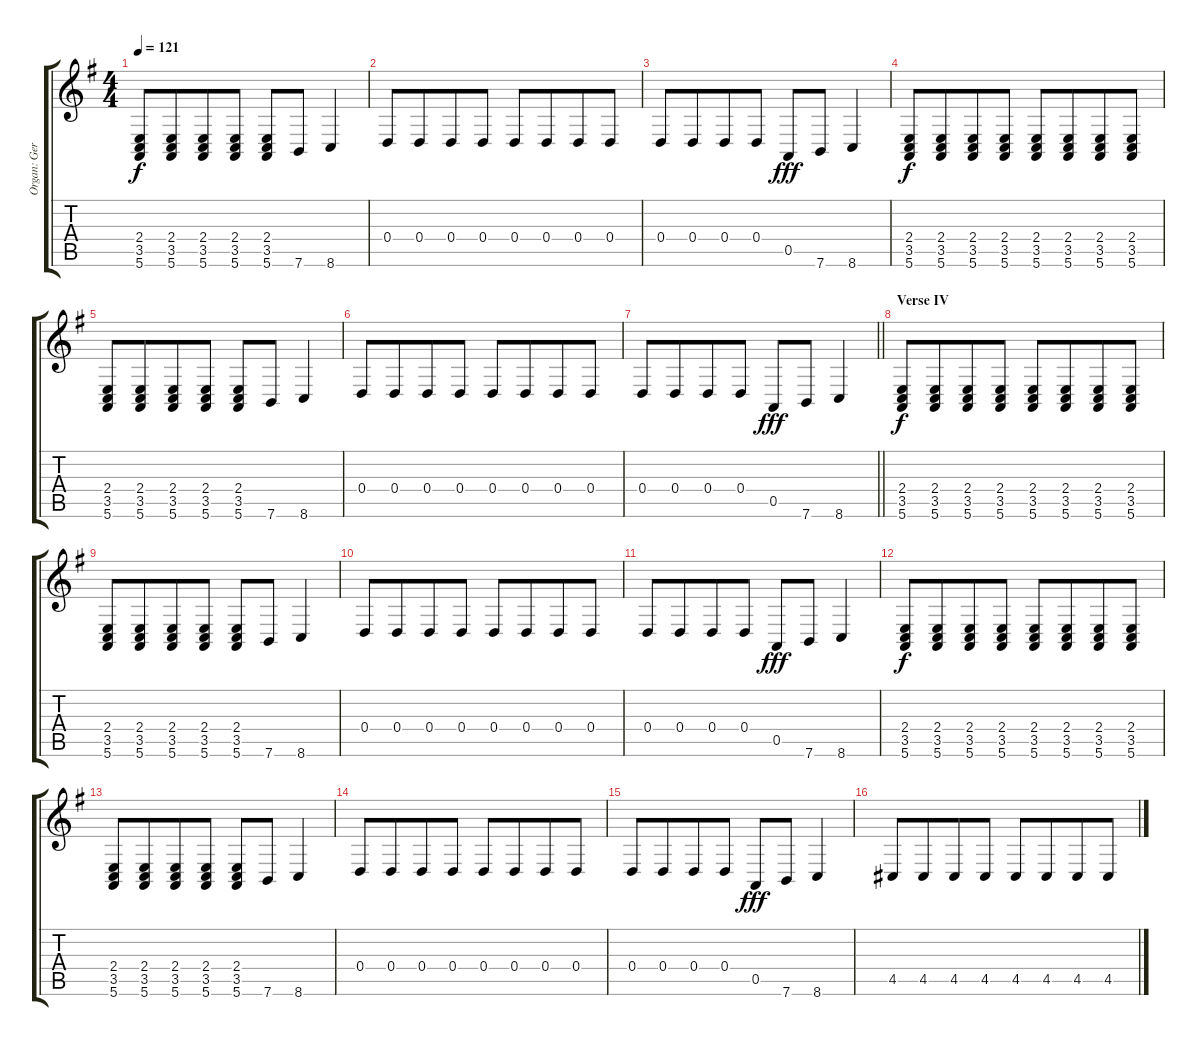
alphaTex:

\track ("Organ: Gerald" "Organ: Ger") {instrument drawbarorgan}
\staff {score tabs}
\tuning (E4 B3 G3 D3 A2 E2) {hide}
\ts (4 4)
\tempo 121
\clef g2
\ks g
(2.4 3.5 5.6).8{dy f} (2.4 3.5 5.6).8{beam merge} (2.4 3.5 5.6).8 (2.4 3.5 5.6).8 (2.4 3.5 5.6).8 7.6.8{beam merge} 8.6.4 |
0.4.8 0.4.8{beam merge} 0.4.8 0.4.8 0.4.8 0.4.8{beam merge} 0.4.8 0.4.8 |
0.4.8 0.4.8{beam merge} 0.4.8 0.4.8 0.5.8{dy fff} 7.6.8{beam merge} 8.6.4 |
(2.4 3.5 5.6).8{dy f} (2.4 3.5 5.6).8{beam merge} (2.4 3.5 5.6).8 (2.4 3.5 5.6).8 (2.4 3.5 5.6).8 (2.4 3.5 5.6).8{beam merge} (2.4 3.5 5.6).8 (2.4 3.5 5.6).8 |
(2.4 3.5 5.6).8 (2.4 3.5 5.6).8{beam merge} (2.4 3.5 5.6).8 (2.4 3.5 5.6).8 (2.4 3.5 5.6).8 7.6.8{beam merge} 8.6.4 |
0.4.8 0.4.8{beam merge} 0.4.8 0.4.8 0.4.8 0.4.8{beam merge} 0.4.8 0.4.8 |
\barLineRight lightlight
0.4.8 0.4.8{beam merge} 0.4.8 0.4.8 0.5.8{dy fff} 7.6.8{beam merge} 8.6.4 |
\section ("" "Verse IV")
(2.4 3.5 5.6).8{dy f} (2.4 3.5 5.6).8{beam merge} (2.4 3.5 5.6).8 (2.4 3.5 5.6).8 (2.4 3.5 5.6).8 (2.4 3.5 5.6).8{beam merge} (2.4 3.5 5.6).8 (2.4 3.5 5.6).8 |
(2.4 3.5 5.6).8 (2.4 3.5 5.6).8{beam merge} (2.4 3.5 5.6).8 (2.4 3.5 5.6).8 (2.4 3.5 5.6).8 7.6.8{beam merge} 8.6.4 |
0.4.8 0.4.8{beam merge} 0.4.8 0.4.8 0.4.8 0.4.8{beam merge} 0.4.8 0.4.8 |
0.4.8 0.4.8{beam merge} 0.4.8 0.4.8 0.5.8{dy fff} 7.6.8{beam merge} 8.6.4 |
(2.4 3.5 5.6).8{dy f} (2.4 3.5 5.6).8{beam merge} (2.4 3.5 5.6).8 (2.4 3.5 5.6).8 (2.4 3.5 5.6).8 (2.4 3.5 5.6).8{beam merge} (2.4 3.5 5.6).8 (2.4 3.5 5.6).8 |
(2.4 3.5 5.6).8 (2.4 3.5 5.6).8{beam merge} (2.4 3.5 5.6).8 (2.4 3.5 5.6).8 (2.4 3.5 5.6).8 7.6.8{beam merge} 8.6.4 |
0.4.8 0.4.8{beam merge} 0.4.8 0.4.8 0.4.8 0.4.8{beam merge} 0.4.8 0.4.8 |
0.4.8 0.4.8{beam merge} 0.4.8 0.4.8 0.5.8{dy fff} 7.6.8{beam merge} 8.6.4 |
4.5.8 4.5.8{beam merge} 4.5.8 4.5.8 4.5.8 4.5.8{beam merge} 4.5.8 4.5.8
